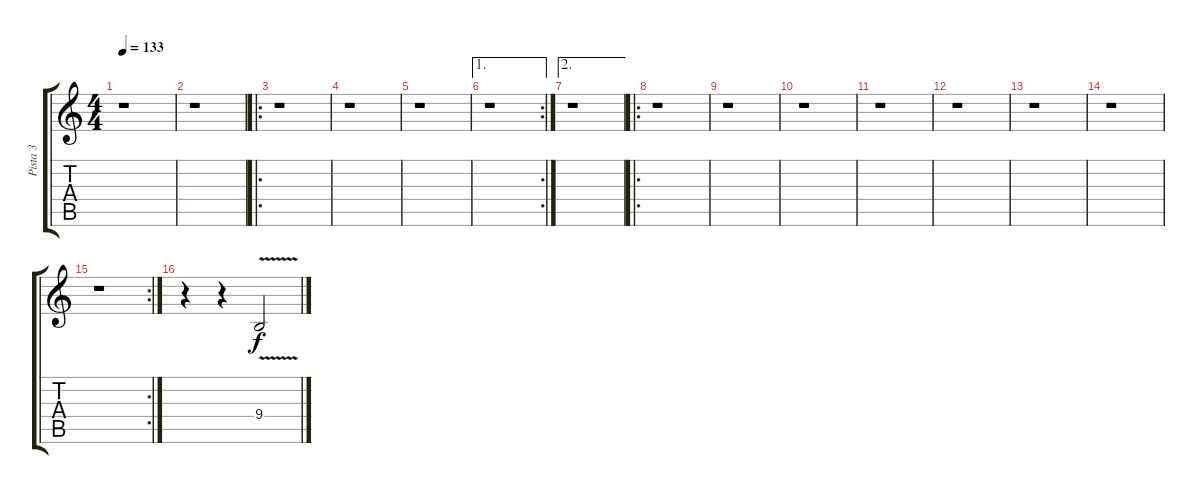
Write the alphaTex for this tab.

\track ("Pista 3" "Pista 3") {instrument violin}
\staff {score tabs}
\tuning (E4 B3 G3 D3 A2 E2) {hide}
\ts (4 4)
\tempo 133
\clef g2
\ks c
r.1{dy f} |
r.1 |
\ro
r.1 |
r.1 |
r.1 |
\ae 1
\rc 2
r.1 |
\ae 2
r.1 |
\ro
r.1 |
r.1 |
r.1 |
r.1 |
r.1 |
r.1 |
r.1 |
\rc 2
r.1 |
r.4 r.4 9.4{v}.2
